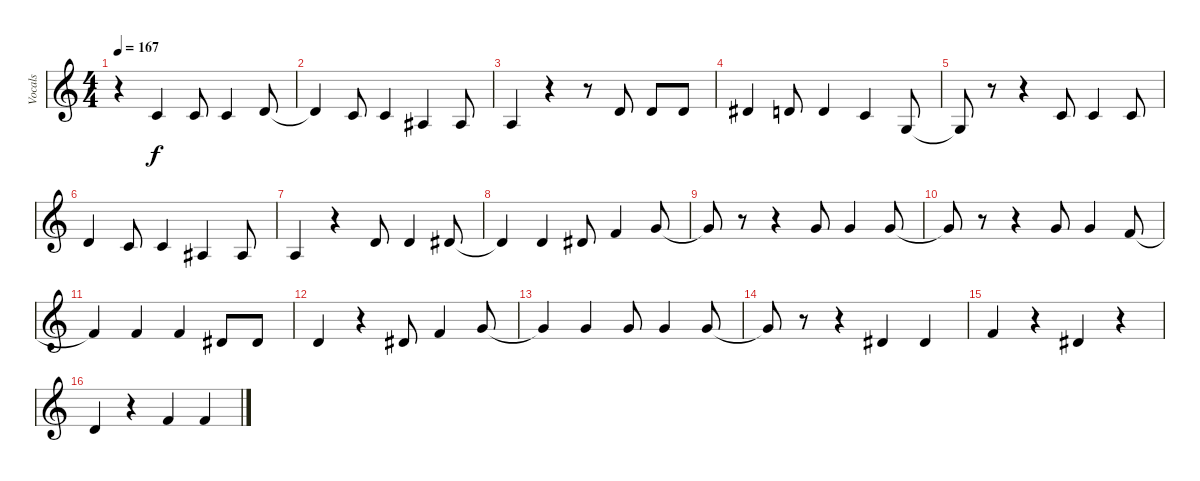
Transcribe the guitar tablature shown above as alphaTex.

\track ("Vocals" "Vocals") {mute instrument lead1square}
\staff {score}
\tuning (E4 B3 G3 D3 A2 E2) {hide}
\ts (4 4)
\tempo 167
\clef g2
\ks c
r.4{dy f} 1.2.4 5.3.8 5.3.4 3.2.8 |
3.2{t}.4 1.2.8 1.2.4 3.3.4 3.3.8 |
2.3.4 r.4 r.8 3.2.8 3.2.8 3.2.8 |
4.2.4 3.2.8 3.2.4 1.2.4 0.3.8 |
0.3{t}.8 r.8 r.4 1.2.8 1.2.4 1.2.8 |
3.2.4 1.2.8 1.2.4 3.3.4 3.3.8 |
2.3.4 r.4 3.2.8 3.2.4 4.2.8 |
4.2{t}.4 3.2.4 4.2.8 1.1.4 3.1.8 |
3.1{t}.8 r.8 r.4 3.1.8 3.1.4 3.1.8 |
3.1{t}.8 r.8 r.4 3.1.8 3.1.4 1.1.8 |
1.1{t}.4 1.1.4 1.1.4 4.2.8 4.2.8 |
3.2.4 r.4 4.2.8 1.1.4 3.1.8 |
3.1{t}.4 3.1.4 3.1.8 8.2.4 3.1.8 |
3.1{t}.8 r.8 r.4 8.3.4 8.3.4 |
10.3.4 r.4 8.3.4 r.4 |
7.3.4 r.4 10.3.4 10.3.4
